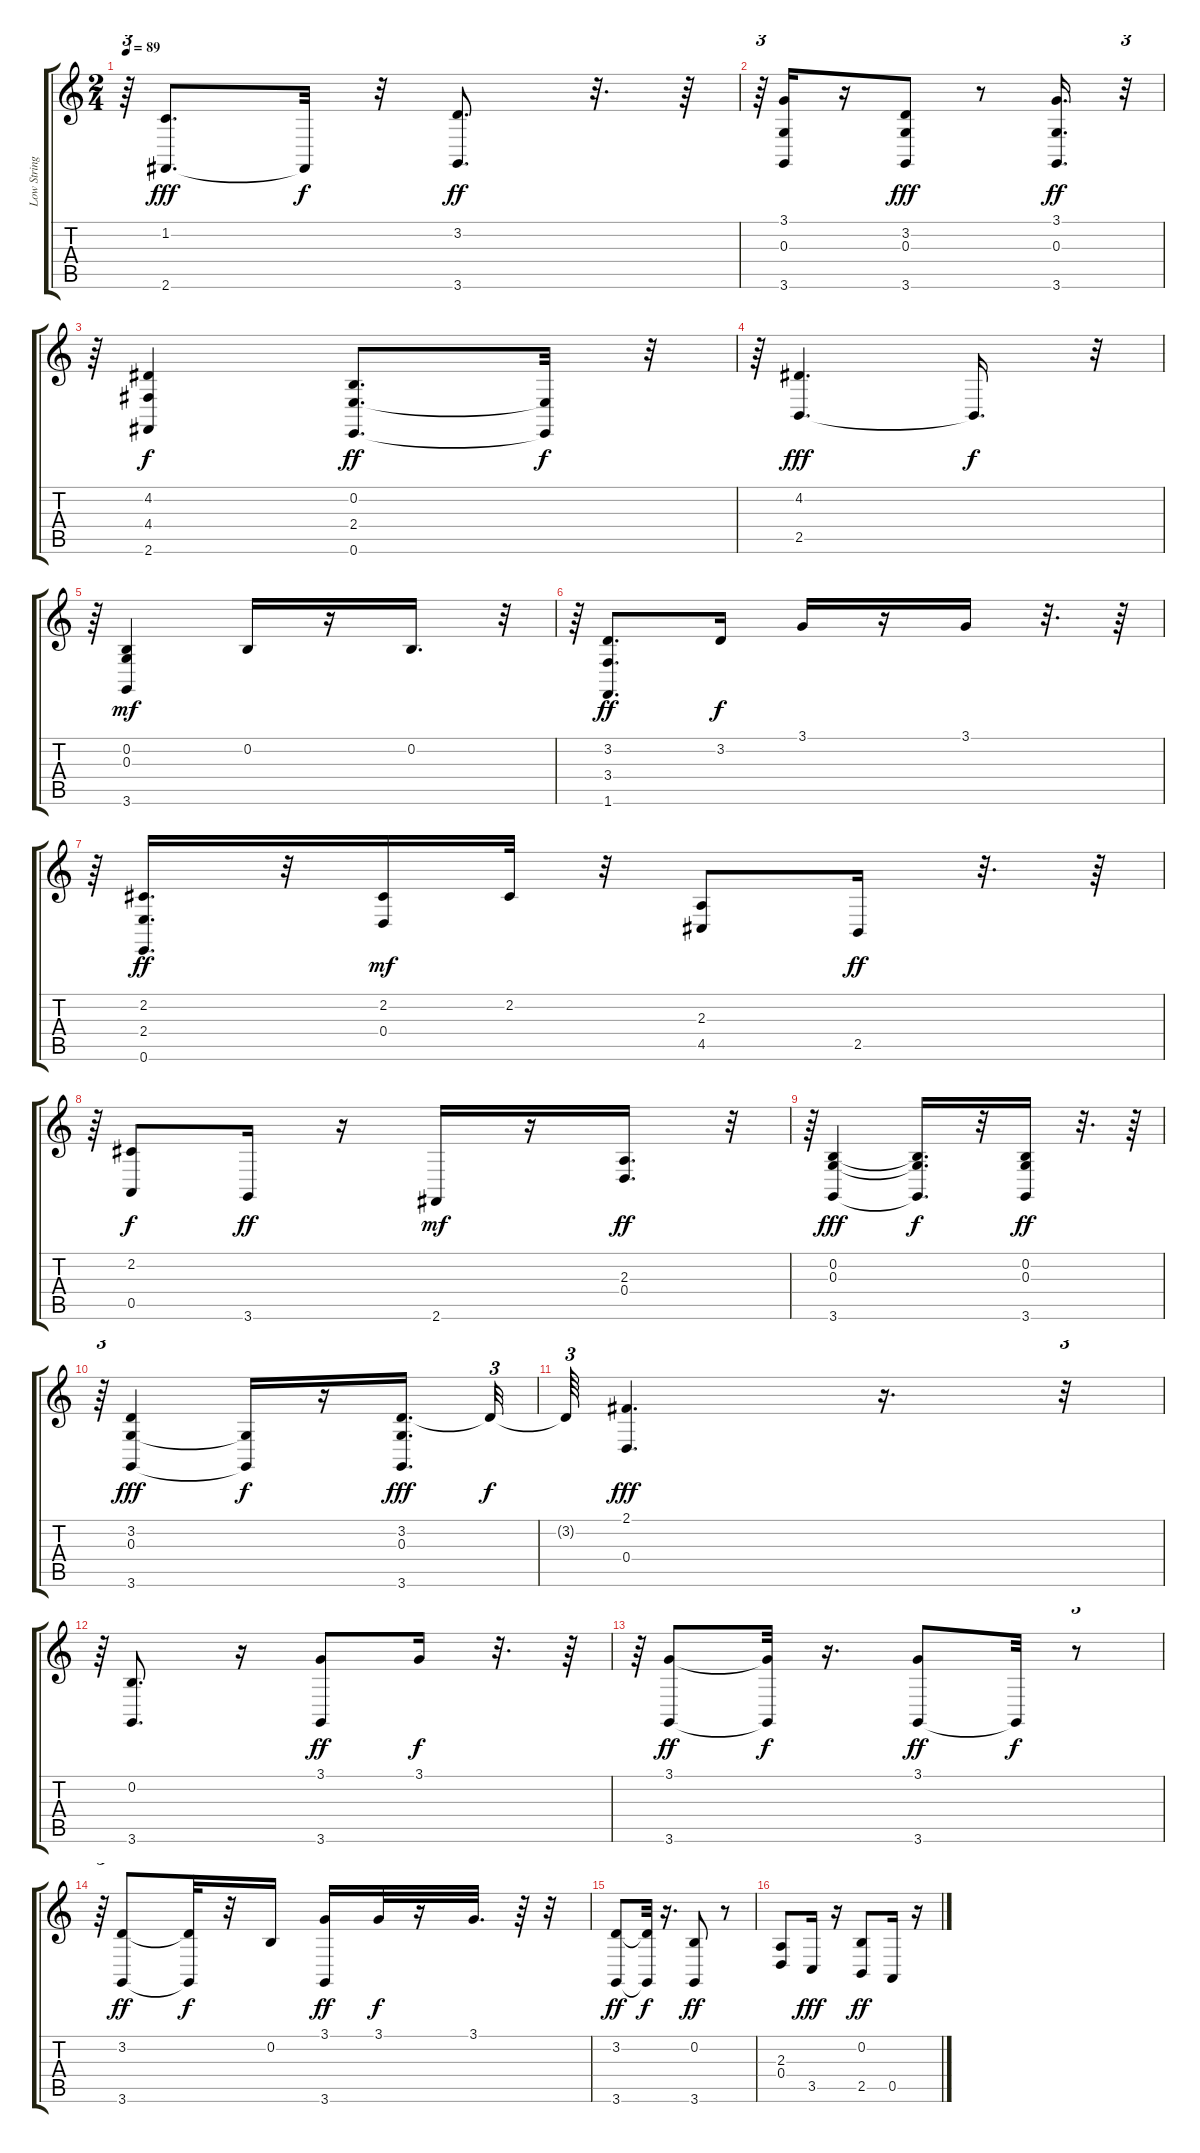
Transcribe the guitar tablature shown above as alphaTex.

\track ("Low String" "Low String") {instrument stringensemble1}
\staff {score tabs}
\tuning (E4 B3 G3 D3 A2 E2) {hide}
\ts (2 4)
\tempo 89
\clef g2
\ks c
r.64{tu (3 2) dy f} (1.2 2.6).8{d dy fff} 2.6{t}.32{dy f} r.32 (3.2 3.6).8{d dy ff} r.32{d} r.64 |
r.64{tu (3 2)} (3.1 0.3 3.6).16 r.16 (3.2 0.3 3.6).8{dy fff} r.8 (3.1 0.3 3.6).16{d dy ff} r.32{tu (3 2)} |
r.64{tu (3 2)} (4.2 4.4 2.6).4{dy f} (0.2 2.4 0.6).8{d dy ff} (2.4{t} 0.6{t}).32{dy f} r.32{tu (3 2)} |
r.64{tu (3 2)} (4.2 2.5).4{d dy fff} 2.5{t}.16{d dy f} r.32{tu (3 2)} |
r.64{tu (3 2)} (0.2 0.3 3.6).4{dy mf} 0.2.16 r.16 0.2.16{d} r.32{tu (3 2)} |
r.64{tu (3 2)} (3.2 3.4 1.6).8{d dy ff} 3.2.16{dy f} 3.1.16 r.16 3.1.16 r.32{d} r.64 |
r.64{tu (3 2)} (2.2 2.4 0.6).16{d dy ff} r.32 (2.2 0.4).16{dy mf} 2.2.32 r.32 (2.3 4.5).8 2.5.16{dy ff} r.32{d} r.64 |
r.64{tu (3 2)} (2.2 0.5).8{dy f} 3.6.16{dy ff} r.16 2.6.16{dy mf} r.16 (2.3 0.4).16{d dy ff} r.32{tu (3 2)} |
r.64{tu (3 2)} (0.2 0.3 3.6).4{dy fff} (0.2{t} 0.3{t} 3.6{t}).16{d dy f} r.32 (0.2 0.3 3.6).16{dy ff} r.32{d} r.64 |
r.64{tu (3 2)} (3.2 0.3 3.6).4{dy fff} (0.3{t} 3.6{t}).16{dy f} r.16 (3.2 0.3 3.6).16{d dy fff} 3.2{t}.32{tu (3 2) dy f} |
3.2{t}.64{tu (3 2)} (2.1 0.4).4{d dy fff} r.16{d} r.32{tu (3 2)} |
r.64{tu (3 2)} (0.2 3.6).8{d} r.16 (3.1 3.6).8{dy ff} 3.1.16{dy f} r.32{d} r.64 |
r.64{tu (3 2)} (3.1 3.6).8{dy ff} (3.1{t} 3.6{t}).32{dy f} r.16{d} (3.1 3.6).8{dy ff} 3.6{t}.32{dy f} r.8{tu (3 2)} |
r.64{tu (3 2)} (3.2 3.6).8{dy ff} (3.2{t} 3.6{t}).32{dy f} r.32 0.2.16 (3.1 3.6).16{dy ff} 3.1.32{dy f} r.16 3.1.32{d} r.64 r.32 |
(3.2 3.6).8{dy ff} (3.2{t} 3.6{t}).32{dy f} r.16{d} (0.2 3.6).8{dy ff} r.8 |
(2.3 0.4).8 3.5.16{dy fff} r.16 (0.2 2.5).8{dy ff} 0.5.16 r.16
